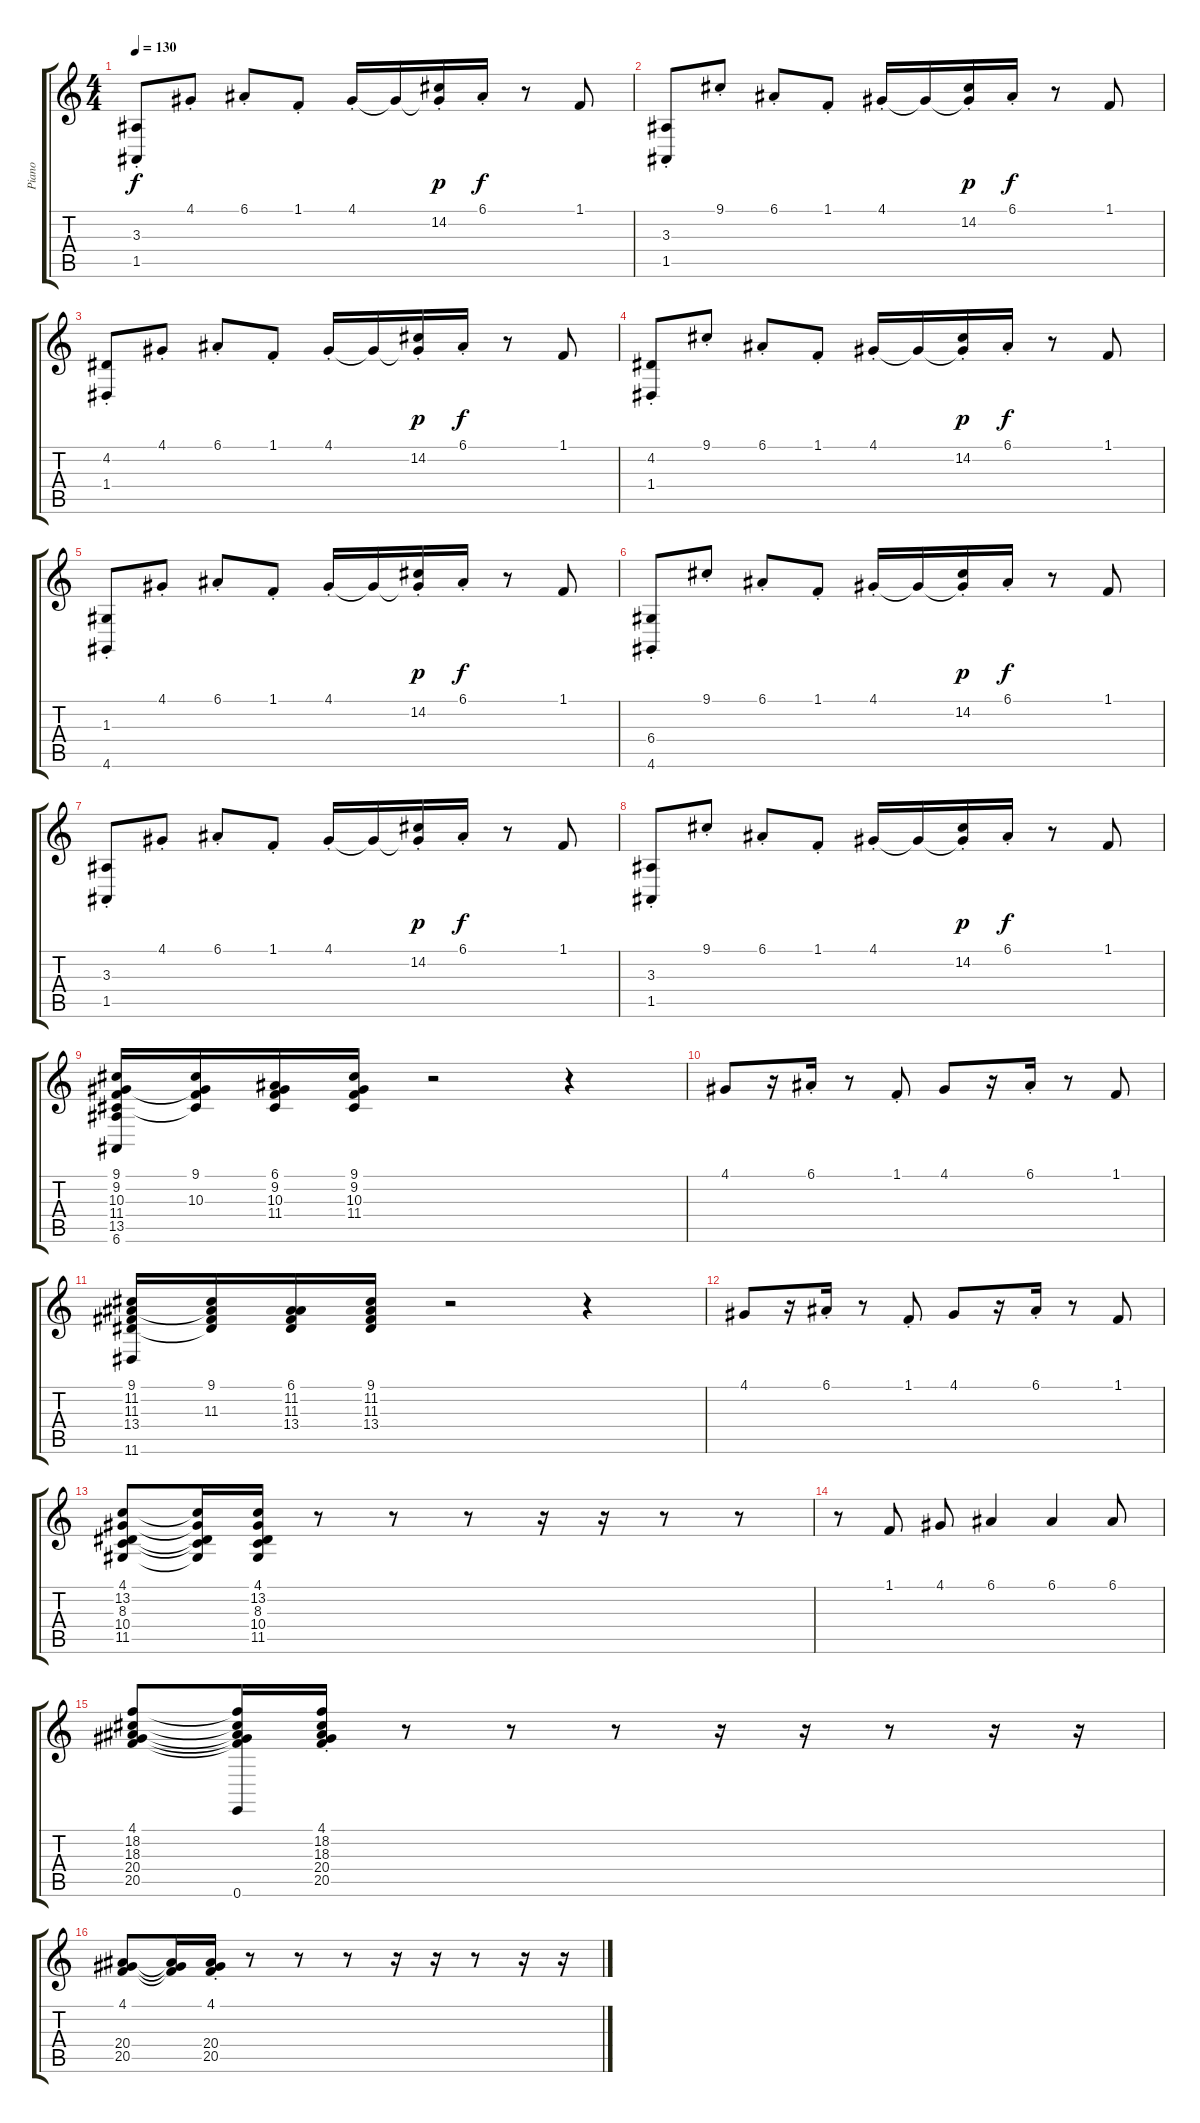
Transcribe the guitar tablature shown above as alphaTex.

\track ("Piano" "Piano") {instrument honkytonkpiano}
\staff {score tabs}
\tuning (E4 B3 G3 D3 A2 E2) {hide}
\ts (4 4)
\tempo 130
\clef g2
\ks c
(3.3{st} 1.5{st}).8{dy f} 4.1{st}.8 6.1{st}.8 1.1{st}.8 4.1{st}.16 4.1{t}.16 (4.1{t} 14.2{st}).16{dy p} 6.1{st}.16{dy f} r.8 1.1.8 |
(3.3{st} 1.5{st}).8 9.1{st}.8 6.1{st}.8 1.1{st}.8 4.1{st}.16 4.1{t}.16 (4.1{t} 14.2{st}).16{dy p} 6.1{st}.16{dy f} r.8 1.1.8 |
(4.2{st} 1.4{st}).8 4.1{st}.8 6.1{st}.8 1.1{st}.8 4.1{st}.16 4.1{t}.16 (4.1{t} 14.2{st}).16{dy p} 6.1{st}.16{dy f} r.8 1.1.8 |
(4.2{st} 1.4{st}).8 9.1{st}.8 6.1{st}.8 1.1{st}.8 4.1{st}.16 4.1{t}.16 (4.1{t} 14.2{st}).16{dy p} 6.1{st}.16{dy f} r.8 1.1.8 |
(1.3{st} 4.6{st}).8 4.1{st}.8 6.1{st}.8 1.1{st}.8 4.1{st}.16 4.1{t}.16 (4.1{t} 14.2{st}).16{dy p} 6.1{st}.16{dy f} r.8 1.1.8 |
(6.4{st} 4.6{st}).8 9.1{st}.8 6.1{st}.8 1.1{st}.8 4.1{st}.16 4.1{t}.16 (4.1{t} 14.2{st}).16{dy p} 6.1{st}.16{dy f} r.8 1.1.8 |
(3.3{st} 1.5{st}).8 4.1{st}.8 6.1{st}.8 1.1{st}.8 4.1{st}.16 4.1{t}.16 (4.1{t} 14.2{st}).16{dy p} 6.1{st}.16{dy f} r.8 1.1.8 |
(3.3{st} 1.5{st}).8 9.1{st}.8 6.1{st}.8 1.1{st}.8 4.1{st}.16 4.1{t}.16 (4.1{t} 14.2{st}).16{dy p} 6.1{st}.16{dy f} r.8 1.1.8 |
(9.1 9.2 10.3 11.4 13.5 6.6).16 (9.1 9.2{t} 10.3 11.4{t}).16 (6.1 9.2 10.3 11.4).16 (9.1 9.2 10.3 11.4).16 r.2 r.4 |
4.1.8 r.16 6.1{st}.16 r.8 1.1{st}.8 4.1.8 r.16 6.1{st}.16 r.8 1.1.8 |
(9.1 11.2 11.3 13.4 11.6).16 (9.1 11.2{t} 11.3 13.4{t}).16 (6.1 11.2 11.3 13.4).16 (9.1 11.2 11.3 13.4).16 r.2 r.4 |
4.1.8 r.16 6.1{st}.16 r.8 1.1{st}.8 4.1.8 r.16 6.1{st}.16 r.8 1.1.8 |
(4.1 13.2 8.3 10.4 11.5).8 (4.1{t} 13.2{t} 8.3{t} 10.4{t} 11.5{t}).16 (4.1 13.2 8.3 10.4 11.5).16 r.8 r.8 r.8 r.16 r.16 r.8 r.8 |
r.8 1.1.8 4.1.8 6.1.4 6.1.4 6.1.8 |
(4.1 18.2 18.3 20.4 20.5).8 (4.1{t} 18.2{t} 18.3{t} 20.4{t} 20.5{t} 0.6).16 (4.1{st} 18.2 18.3 20.4 20.5).16 r.8 r.8 r.8 r.16 r.16 r.8 r.16 r.16 |
(4.1 20.4 20.5).8 (4.1{t} 20.4{t} 20.5{t}).16 (4.1{st} 20.4 20.5).16 r.8 r.8 r.8 r.16 r.16 r.8 r.16 r.16
